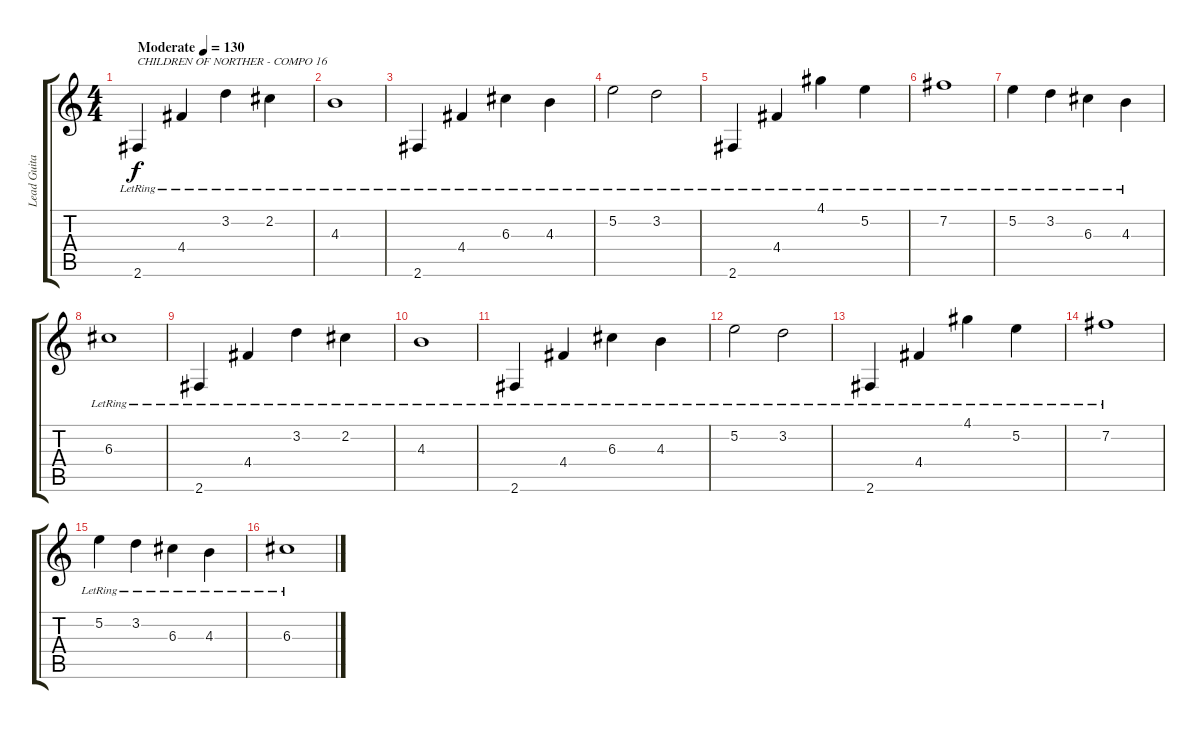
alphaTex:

\track ("Lead Guitar" "Lead Guita") {instrument electricguitarjazz}
\staff {score tabs}
\tuning (E4 B3 G3 D3 A2 E2) {hide}
\ts (4 4)
\tempo (130 "Moderate")
\clef g2
\ks c
2.6{lr}.4{txt "CHILDREN OF NORTHER - COMPO 16" dy f instrument electricguitarjazz} 4.4{lr}.4 3.2{lr}.4 2.2{lr}.4 |
4.3{lr}.1 |
2.6{lr}.4 4.4{lr}.4 6.3{lr}.4 4.3{lr}.4 |
5.2{lr}.2 3.2{lr}.2 |
2.6{lr}.4 4.4{lr}.4 4.1{lr}.4 5.2{lr}.4 |
7.2{lr}.1 |
5.2{lr}.4 3.2{lr}.4 6.3{lr}.4 4.3{lr}.4 |
6.3{lr}.1 |
2.6{lr}.4 4.4{lr}.4 3.2{lr}.4 2.2{lr}.4 |
4.3{lr}.1 |
2.6{lr}.4 4.4{lr}.4 6.3{lr}.4 4.3{lr}.4 |
5.2{lr}.2 3.2{lr}.2 |
2.6{lr}.4 4.4{lr}.4 4.1{lr}.4 5.2{lr}.4 |
7.2{lr}.1 |
5.2{lr}.4 3.2{lr}.4 6.3{lr}.4 4.3{lr}.4 |
6.3{lr}.1
